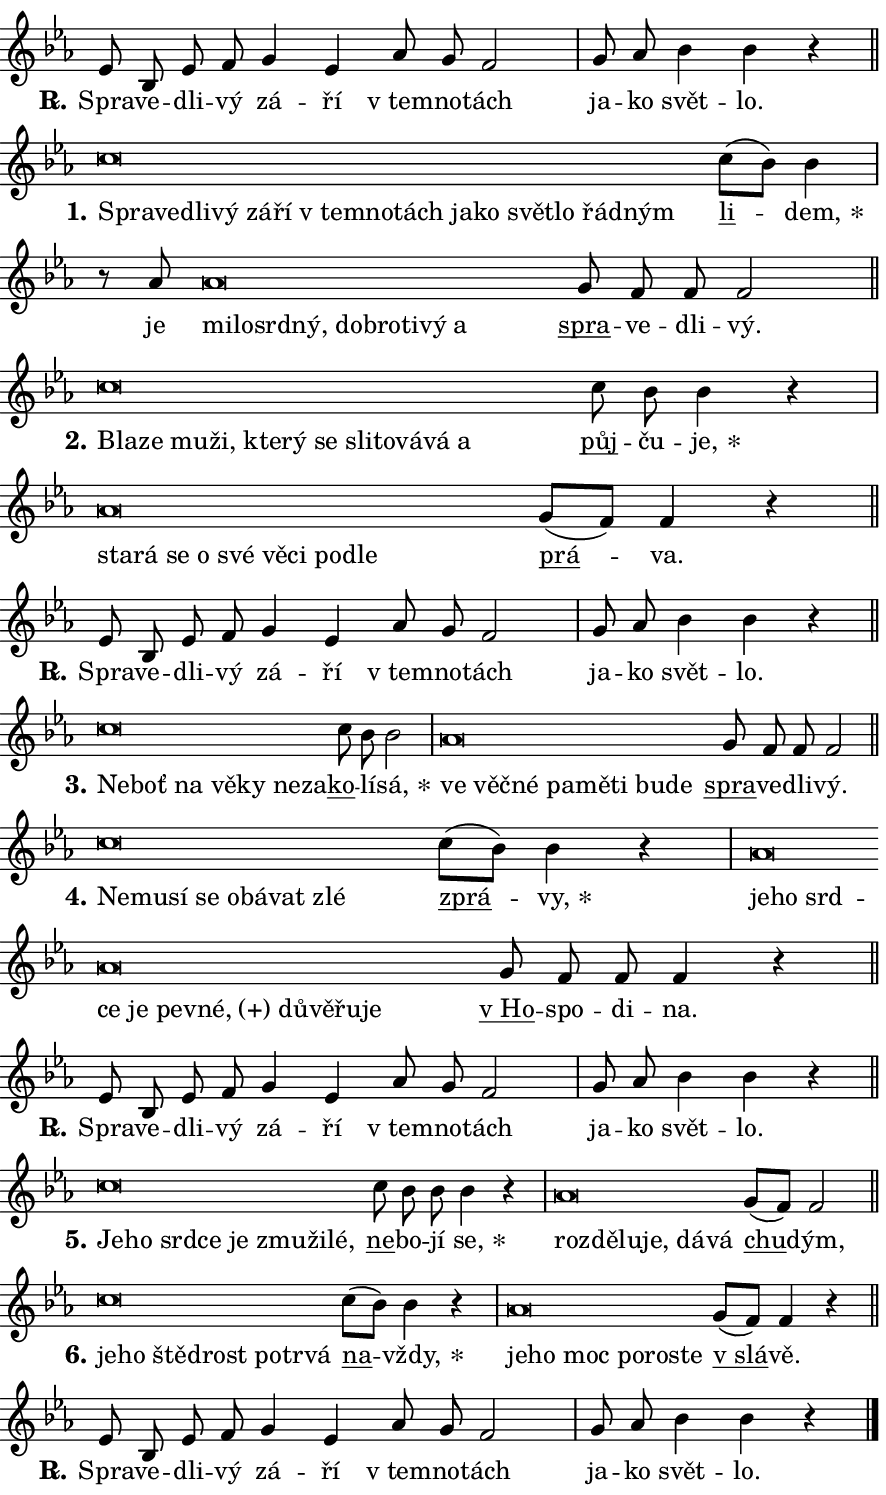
\version "2.24.0"
\header { tagline = "" }
\paper {
  indent = 0\cm
  top-margin = 0\cm
  right-margin = 0.13\cm % to fit lyric hyphens
  bottom-margin = 0\cm
  left-margin = 0\cm
  paper-width = 15\cm
  page-breaking = #ly:one-page-breaking
  system-system-spacing.basic-distance = #11
  score-system-spacing.basic-distance = #11
  ragged-last = ##f
}


%% Author: Thomas Morley
%% https://lists.gnu.org/archive/html/lilypond-user/2020-05/msg00002.html
#(define (line-position grob)
"Returns position of @var[grob} in current system:
   @code{'start}, if at first time-step
   @code{'end}, if at last time-step
   @code{'middle} otherwise
"
  (let* ((col (ly:item-get-column grob))
         (ln (ly:grob-object col 'left-neighbor))
         (rn (ly:grob-object col 'right-neighbor))
         (col-to-check-left (if (ly:grob? ln) ln col))
         (col-to-check-right (if (ly:grob? rn) rn col))
         (break-dir-left
           (and
             (ly:grob-property col-to-check-left 'non-musical #f)
             (ly:item-break-dir col-to-check-left)))
         (break-dir-right
           (and
             (ly:grob-property col-to-check-right 'non-musical #f)
             (ly:item-break-dir col-to-check-right))))
        (cond ((eqv? 1 break-dir-left) 'start)
              ((eqv? -1 break-dir-right) 'end)
              (else 'middle))))

#(define (tranparent-at-line-position vctor)
  (lambda (grob)
  "Relying on @code{line-position} select the relevant enry from @var{vctor}.
Used to determine transparency,"
    (case (line-position grob)
      ((end) (not (vector-ref vctor 0)))
      ((middle) (not (vector-ref vctor 1)))
      ((start) (not (vector-ref vctor 2))))))

noteHeadBreakVisibility =
#(define-music-function (break-visibility)(vector?)
"Makes @code{NoteHead}s transparent relying on @var{break-visibility}"
#{
  \override NoteHead.transparent =
    #(tranparent-at-line-position break-visibility)
#})

#(define delete-ledgers-for-transparent-note-heads
  (lambda (grob)
    "Reads whether a @code{NoteHead} is transparent.
If so this @code{NoteHead} is removed from @code{'note-heads} from
@var{grob}, which is supposed to be @code{LedgerLineSpanner}.
As a result ledgers are not printed for this @code{NoteHead}"
    (let* ((nhds-array (ly:grob-object grob 'note-heads))
           (nhds-list
             (if (ly:grob-array? nhds-array)
                 (ly:grob-array->list nhds-array)
                 '()))
           ;; Relies on the transparent-property being done before
           ;; Staff.LedgerLineSpanner.after-line-breaking is executed.
           ;; This is fragile ...
           (to-keep
             (remove
               (lambda (nhd)
                 (ly:grob-property nhd 'transparent #f))
               nhds-list)))
      ;; TODO find a better method to iterate over grob-arrays, similiar
      ;; to filter/remove etc for lists
      ;; For now rebuilt from scratch
      (set! (ly:grob-object grob 'note-heads)  '())
      (for-each
        (lambda (nhd)
          (ly:pointer-group-interface::add-grob grob 'note-heads nhd))
        to-keep))))

squashNotes = {
  \override NoteHead.X-extent = #'(-0.2 . 0.2)
  \override NoteHead.Y-extent = #'(-0.75 . 0)
  \override NoteHead.stencil =
    #(lambda (grob)
       (let ((pos (ly:grob-property grob 'staff-position)))
         (begin
           (if (< pos -7) (display "ERROR: Lower brevis then expected\n") (display ""))
           (if (<= pos -6) ly:text-interface::print ly:note-head::print))))
}
unSquashNotes = {
  \revert NoteHead.X-extent
  \revert NoteHead.Y-extent
  \revert NoteHead.stencil
}

hideNotes = \noteHeadBreakVisibility #begin-of-line-visible
unHideNotes = \noteHeadBreakVisibility #all-visible

% work-around for resetting accidentals
% https://lilypond.org/doc/v2.23/Documentation/notation/displaying-rhythms#unmetered-music
cadenzaMeasure = {
  \cadenzaOff
  \partial 1024 s1024
  \cadenzaOn
}

#(define-markup-command (accent layout props text) (markup?)
  "Underline accented syllable"
  (interpret-markup layout props
    #{\markup \override #'(offset . 4.3) \underline { #text }#}))

responsum = \markup \concat {
  "R" \hspace #-1.05 \path #0.1 #'((moveto 0 0.07) (lineto 0.9 0.8)) \hspace #0.05 "."
}

spaceSize = #0.6828661417322834 % exact space size for TeX Gyre Schola

\layout {
  \context {
    \Staff
    \remove "Time_signature_engraver"
    \override LedgerLineSpanner.after-line-breaking = #delete-ledgers-for-transparent-note-heads
  }
  \context {
    \Lyrics {
      \override LyricSpace.minimum-distance = \spaceSize
      \override LyricText.font-name = #"TeX Gyre Schola"
      \override LyricText.font-size = 1
      \override StanzaNumber.font-name = #"TeX Gyre Schola Bold"
      \override StanzaNumber.font-size = 1
    }
  }
  \context {
    \Score 
    \override NoteHead.text =
      #(lambda (grob) 
        (let ((pos (ly:grob-property grob 'staff-position)))
          #{\markup {
            \combine
              \halign #-0.55 \raise #(if (= pos -6) 0 0.5) \override #'(thickness . 2) \draw-line #'(3.2 . 0)
              \musicglyph "noteheads.sM1"
          }#}))
  }
}

% magnetic-lyrics.ily
%
%   written by
%     Jean Abou Samra <jean@abou-samra.fr>
%     Werner Lemberg <wl@gnu.org>
%
%   adapted by
%     Jiri Hon <jiri.hon@gmail.com>
%
% Version 2022-Apr-15

% https://www.mail-archive.com/lilypond-user@gnu.org/msg149350.html

#(define (Left_hyphen_pointer_engraver context)
   "Collect syllable-hyphen-syllable occurrences in lyrics and store
them in properties.  This engraver only looks to the left.  For
example, if the lyrics input is @code{foo -- bar}, it does the
following.

@itemize @bullet
@item
Set the @code{text} property of the @code{LyricHyphen} grob between
@q{foo} and @q{bar} to @code{foo}.

@item
Set the @code{left-hyphen} property of the @code{LyricText} grob with
text @q{foo} to the @code{LyricHyphen} grob between @q{foo} and
@q{bar}.
@end itemize

Use this auxiliary engraver in combination with the
@code{lyric-@/text::@/apply-@/magnetic-@/offset!} hook."
   (let ((hyphen #f)
         (text #f))
     (make-engraver
      (acknowledgers
       ((lyric-syllable-interface engraver grob source-engraver)
        (set! text grob)))
      (end-acknowledgers
       ((lyric-hyphen-interface engraver grob source-engraver)
        ;(when (not (grob::has-interface grob 'lyric-space-interface))
          (set! hyphen grob)));)
      ((stop-translation-timestep engraver)
       (when (and text hyphen)
         (ly:grob-set-object! text 'left-hyphen hyphen))
       (set! text #f)
       (set! hyphen #f)))))

#(define (lyric-text::apply-magnetic-offset! grob)
   "If the space between two syllables is less than the value in
property @code{LyricText@/.details@/.squash-threshold}, move the right
syllable to the left so that it gets concatenated with the left
syllable.

Use this function as a hook for
@code{LyricText@/.after-@/line-@/breaking} if the
@code{Left_@/hyphen_@/pointer_@/engraver} is active."
   (let ((hyphen (ly:grob-object grob 'left-hyphen #f)))
     (when hyphen
       (let ((left-text (ly:spanner-bound hyphen LEFT)))
         (when (grob::has-interface left-text 'lyric-syllable-interface)
           (let* ((common (ly:grob-common-refpoint grob left-text X))
                  (this-x-ext (ly:grob-extent grob common X))
                  (left-x-ext
                   (begin
                     ;; Trigger magnetism for left-text.
                     (ly:grob-property left-text 'after-line-breaking)
                     (ly:grob-extent left-text common X)))
                  ;; `delta` is the gap width between two syllables.
                  (delta (- (interval-start this-x-ext)
                            (interval-end left-x-ext)))
                  (details (ly:grob-property grob 'details))
                  (threshold (assoc-get 'squash-threshold details 0.2)))
             (when (< delta threshold)
               (let* (;; We have to manipulate the input text so that
                      ;; ligatures crossing syllable boundaries are not
                      ;; disabled.  For languages based on the Latin
                      ;; script this is essentially a beautification.
                      ;; However, for non-Western scripts it can be a
                      ;; necessity.
                      (lt (ly:grob-property left-text 'text))
                      (rt (ly:grob-property grob 'text))
                      (is-space (grob::has-interface hyphen 'lyric-space-interface))
                      (space (if is-space " " ""))
                      (extra-delta (if is-space spaceSize 0))
                      ;; Append new syllable.
                      (ltrt-space (if (and (string? lt) (string? rt))
                                (string-append lt space rt)
                                (make-concat-markup (list lt space rt))))
                      ;; Right-align `ltrt` to the right side.
                      (ltrt-space-markup (grob-interpret-markup
                               grob
                               (make-translate-markup
                                (cons (interval-length this-x-ext) 0)
                                (make-right-align-markup ltrt-space)))))
                 (begin
                   ;; Don't print `left-text`.
                   (ly:grob-set-property! left-text 'stencil #f)
                   ;; Set text and stencil (which holds all collected
                   ;; syllables so far) and shift it to the left.
                   (ly:grob-set-property! grob 'text ltrt-space)
                   (ly:grob-set-property! grob 'stencil ltrt-space-markup)
                   (ly:grob-translate-axis! grob (- (- delta extra-delta)) X))))))))))


#(define (lyric-hyphen::displace-bounds-first grob)
   ;; Make very sure this callback isn't triggered too early.
   (let ((left (ly:spanner-bound grob LEFT))
         (right (ly:spanner-bound grob RIGHT)))
     (ly:grob-property left 'after-line-breaking)
     (ly:grob-property right 'after-line-breaking)
     (ly:lyric-hyphen::print grob)))

squashThreshold = #0.4

\layout {
  \context {
    \Lyrics
    \consists #Left_hyphen_pointer_engraver
    \override LyricText.after-line-breaking =
      #lyric-text::apply-magnetic-offset!
    \override LyricHyphen.stencil = #lyric-hyphen::displace-bounds-first
    \override LyricText.details.squash-threshold = \squashThreshold
    \override LyricHyphen.minimum-distance = 0
    \override LyricHyphen.minimum-length = \squashThreshold
  }
}

squashText = \override LyricText.details.squash-threshold = 9999
unSquashText = \override LyricText.details.squash-threshold = \squashThreshold

leftText = \override LyricText.self-alignment-X = #LEFT
unLeftText = \revert LyricText.self-alignment-X

starOffset = #(lambda (grob) 
                (let ((x_offset (ly:self-alignment-interface::aligned-on-x-parent grob)))
                  (if (= x_offset 0) 0 (+ x_offset 1.2))))

star = #(define-music-function (syllable)(string?)
"Append star separator at the end of a syllable"
#{
  \once \override LyricText.X-offset = #starOffset
  \lyricmode { \markup {
    #syllable
    \override #'((font-name . "TeX Gyre Schola Bold")) \hspace #0.2 \lower #0.65 \larger "*"
  } }
#})

starAccent = #(define-music-function (syllable)(string?)
"Append star separator at the end of a syllable and make accent"
#{
  \once \override LyricText.X-offset = #starOffset
  \lyricmode { \markup {
    \accent #syllable
    \override #'((font-name . "TeX Gyre Schola Bold")) \hspace #0.2 \lower #0.65 \larger "*"
  } }
#})

breath = #(define-music-function (syllable)(string?)
"Append breathing indicator at the end of a syllable"
#{
  \lyricmode { \markup { #syllable "+" } }
#})

optionalBreath = #(define-music-function (syllable)(string?)
"Append optional breathing indicator at the end of a syllable"
#{
  \lyricmode { \markup { #syllable "(+)" } }
#})


\score {
    <<
        \new Voice = "melody" { \cadenzaOn \key es \major \relative { es'8 bes es f g4 es as8 g f2 \cadenzaMeasure \bar "|" g8 as bes4 bes r4 \cadenzaMeasure \bar "||" \break } }
        \new Lyrics \lyricsto "melody" { \lyricmode { \set stanza = \responsum
Spra -- ve -- dli -- vý zá -- ří "v tem" -- no -- tách ja -- ko svět -- lo. } }
    >>
    \layout {}
}

\score {
    <<
        \new Voice = "melody" { \cadenzaOn \key es \major \relative { \squashNotes c''\breve*1/16 \hideNotes \breve*1/16 \bar "" \breve*1/16 \bar "" \breve*1/16 \bar "" \breve*1/16 \bar "" \breve*1/16 \bar "" \breve*1/16 \bar "" \breve*1/16 \bar "" \breve*1/16 \bar "" \breve*1/16 \bar "" \breve*1/16 \bar "" \breve*1/16 \bar "" \breve*1/16 \bar "" \breve*1/16 \breve*1/16 \bar "" \unHideNotes \unSquashNotes \bar "" c8[( bes)] bes4 \cadenzaMeasure \bar "|" r8 as8 \squashNotes as\breve*1/16 \hideNotes \breve*1/16 \bar "" \breve*1/16 \bar "" \breve*1/16 \bar "" \breve*1/16 \bar "" \breve*1/16 \bar "" \breve*1/16 \bar "" \breve*1/16 \breve*1/16 \bar "" \unHideNotes \unSquashNotes \bar "" g8 f f f2 \cadenzaMeasure \bar "||" \break } }
        \new Lyrics \lyricsto "melody" { \lyricmode { \set stanza = "1."
\leftText Spra -- \squashText ve -- dli -- vý zá -- ří "v tem" -- no -- tách ja -- ko svět -- lo řád -- ným \unLeftText \unSquashText \markup \accent li -- \star dem, je \leftText mi -- \squashText lo -- srd -- ný, dob -- ro -- ti -- vý a \unLeftText \unSquashText \markup \accent spra -- ve -- dli -- vý. } }
    >>
    \layout {}
}

\score {
    <<
        \new Voice = "melody" { \cadenzaOn \key es \major \relative { \squashNotes c''\breve*1/16 \hideNotes \breve*1/16 \bar "" \breve*1/16 \bar "" \breve*1/16 \bar "" \breve*1/16 \bar "" \breve*1/16 \bar "" \breve*1/16 \bar "" \breve*1/16 \bar "" \breve*1/16 \bar "" \breve*1/16 \bar "" \breve*1/16 \breve*1/16 \bar "" \unHideNotes \unSquashNotes \bar "" c8 bes bes4 r \cadenzaMeasure \bar "|" \squashNotes as\breve*1/16 \hideNotes \breve*1/16 \bar "" \breve*1/16 \bar "" \breve*1/16 \bar "" \breve*1/16 \bar "" \breve*1/16 \bar "" \breve*1/16 \bar "" \breve*1/16 \breve*1/16 \bar "" \unHideNotes \unSquashNotes \bar "" g8[( f)] f4 r \cadenzaMeasure \bar "||" \break } }
        \new Lyrics \lyricsto "melody" { \lyricmode { \set stanza = "2."
\leftText Bla -- \squashText ze mu -- ži, kte -- rý se sli -- to -- vá -- vá a \unLeftText \unSquashText \markup \accent půj -- ču -- \star je, \leftText sta -- \squashText rá se o své vě -- ci po -- dle \unLeftText \unSquashText \markup \accent prá -- va. } }
    >>
    \layout {}
}

\score {
    <<
        \new Voice = "melody" { \cadenzaOn \key es \major \relative { es'8 bes es f g4 es as8 g f2 \cadenzaMeasure \bar "|" g8 as bes4 bes r4 \cadenzaMeasure \bar "||" \break } }
        \new Lyrics \lyricsto "melody" { \lyricmode { \set stanza = \responsum
Spra -- ve -- dli -- vý zá -- ří "v tem" -- no -- tách ja -- ko svět -- lo. } }
    >>
    \layout {}
}

\score {
    <<
        \new Voice = "melody" { \cadenzaOn \key es \major \relative { \squashNotes c''\breve*1/16 \hideNotes \breve*1/16 \bar "" \breve*1/16 \bar "" \breve*1/16 \bar "" \breve*1/16 \bar "" \breve*1/16 \breve*1/16 \bar "" \unHideNotes \unSquashNotes \bar "" c8 bes bes2 \cadenzaMeasure \bar "|" \squashNotes as\breve*1/16 \hideNotes \breve*1/16 \bar "" \breve*1/16 \bar "" \breve*1/16 \bar "" \breve*1/16 \bar "" \breve*1/16 \bar "" \breve*1/16 \breve*1/16 \bar "" \unHideNotes \unSquashNotes \bar "" g8 f f f2 \cadenzaMeasure \bar "||" \break } }
        \new Lyrics \lyricsto "melody" { \lyricmode { \set stanza = "3."
\leftText Ne -- \squashText boť na vě -- ky ne -- za -- \unLeftText \unSquashText \markup \accent ko -- lí -- \star sá, \leftText ve \squashText věč -- né pa -- mě -- ti bu -- de \unLeftText \unSquashText \markup \accent spra -- ve -- dli -- vý. } }
    >>
    \layout {}
}

\score {
    <<
        \new Voice = "melody" { \cadenzaOn \key es \major \relative { \squashNotes c''\breve*1/16 \hideNotes \breve*1/16 \bar "" \breve*1/16 \bar "" \breve*1/16 \bar "" \breve*1/16 \bar "" \breve*1/16 \bar "" \breve*1/16 \breve*1/16 \bar "" \unHideNotes \unSquashNotes \bar "" c8[( bes)] bes4 r \cadenzaMeasure \bar "|" \squashNotes as\breve*1/16 \hideNotes \breve*1/16 \bar "" \breve*1/16 \bar "" \breve*1/16 \bar "" \breve*1/16 \bar "" \breve*1/16 \bar "" \breve*1/16 \bar "" \breve*1/16 \bar "" \breve*1/16 \bar "" \breve*1/16 \breve*1/16 \bar "" \unHideNotes \unSquashNotes \bar "" g8 f f f4 r \cadenzaMeasure \bar "||" \break } }
        \new Lyrics \lyricsto "melody" { \lyricmode { \set stanza = "4."
\leftText Ne -- \squashText mu -- sí se o -- bá -- vat zlé \unLeftText \unSquashText \markup \accent zprá -- \star vy, \leftText je -- \squashText ho srd -- ce je pev -- \optionalBreath né, dů -- vě -- řu -- je \unLeftText \unSquashText \markup \accent "v Ho" -- spo -- di -- na. } }
    >>
    \layout {}
}

\score {
    <<
        \new Voice = "melody" { \cadenzaOn \key es \major \relative { es'8 bes es f g4 es as8 g f2 \cadenzaMeasure \bar "|" g8 as bes4 bes r4 \cadenzaMeasure \bar "||" \break } }
        \new Lyrics \lyricsto "melody" { \lyricmode { \set stanza = \responsum
Spra -- ve -- dli -- vý zá -- ří "v tem" -- no -- tách ja -- ko svět -- lo. } }
    >>
    \layout {}
}

\score {
    <<
        \new Voice = "melody" { \cadenzaOn \key es \major \relative { \squashNotes c''\breve*1/16 \hideNotes \breve*1/16 \bar "" \breve*1/16 \bar "" \breve*1/16 \bar "" \breve*1/16 \bar "" \breve*1/16 \bar "" \breve*1/16 \breve*1/16 \bar "" \unHideNotes \unSquashNotes \bar "" c8 bes bes bes4 r \cadenzaMeasure \bar "|" \squashNotes as\breve*1/16 \hideNotes \breve*1/16 \bar "" \breve*1/16 \bar "" \breve*1/16 \bar "" \breve*1/16 \breve*1/16 \bar "" \unHideNotes \unSquashNotes \bar "" g8[( f)] f2 \cadenzaMeasure \bar "||" \break } }
        \new Lyrics \lyricsto "melody" { \lyricmode { \set stanza = "5."
\leftText Je -- \squashText ho srd -- ce je zmu -- ži -- lé, \unLeftText \unSquashText \markup \accent ne -- bo -- jí \star se, \leftText roz -- \squashText dě -- lu -- je, dá -- vá \unLeftText \unSquashText \markup \accent chu -- dým, } }
    >>
    \layout {}
}

\score {
    <<
        \new Voice = "melody" { \cadenzaOn \key es \major \relative { \squashNotes c''\breve*1/16 \hideNotes \breve*1/16 \bar "" \breve*1/16 \bar "" \breve*1/16 \bar "" \breve*1/16 \bar "" \breve*1/16 \breve*1/16 \bar "" \unHideNotes \unSquashNotes \bar "" c8[( bes)] bes4 r \cadenzaMeasure \bar "|" \squashNotes as\breve*1/16 \hideNotes \breve*1/16 \bar "" \breve*1/16 \bar "" \breve*1/16 \bar "" \breve*1/16 \breve*1/16 \bar "" \unHideNotes \unSquashNotes \bar "" g8[( f)] f4 r \cadenzaMeasure \bar "||" \break } }
        \new Lyrics \lyricsto "melody" { \lyricmode { \set stanza = "6."
\leftText je -- \squashText ho ště -- drost po -- tr -- vá \unLeftText \unSquashText \markup \accent na -- \star vždy, \leftText je -- \squashText ho moc po -- ro -- ste \unLeftText \unSquashText \markup \accent "v slá" -- vě. } }
    >>
    \layout {}
}

\score {
    <<
        \new Voice = "melody" { \cadenzaOn \key es \major \relative { es'8 bes es f g4 es as8 g f2 \cadenzaMeasure \bar "|" g8 as bes4 bes r4 \cadenzaMeasure \bar "||" \break } \bar "|." }
        \new Lyrics \lyricsto "melody" { \lyricmode { \set stanza = \responsum
Spra -- ve -- dli -- vý zá -- ří "v tem" -- no -- tách ja -- ko svět -- lo. } }
    >>
    \layout {}
}
